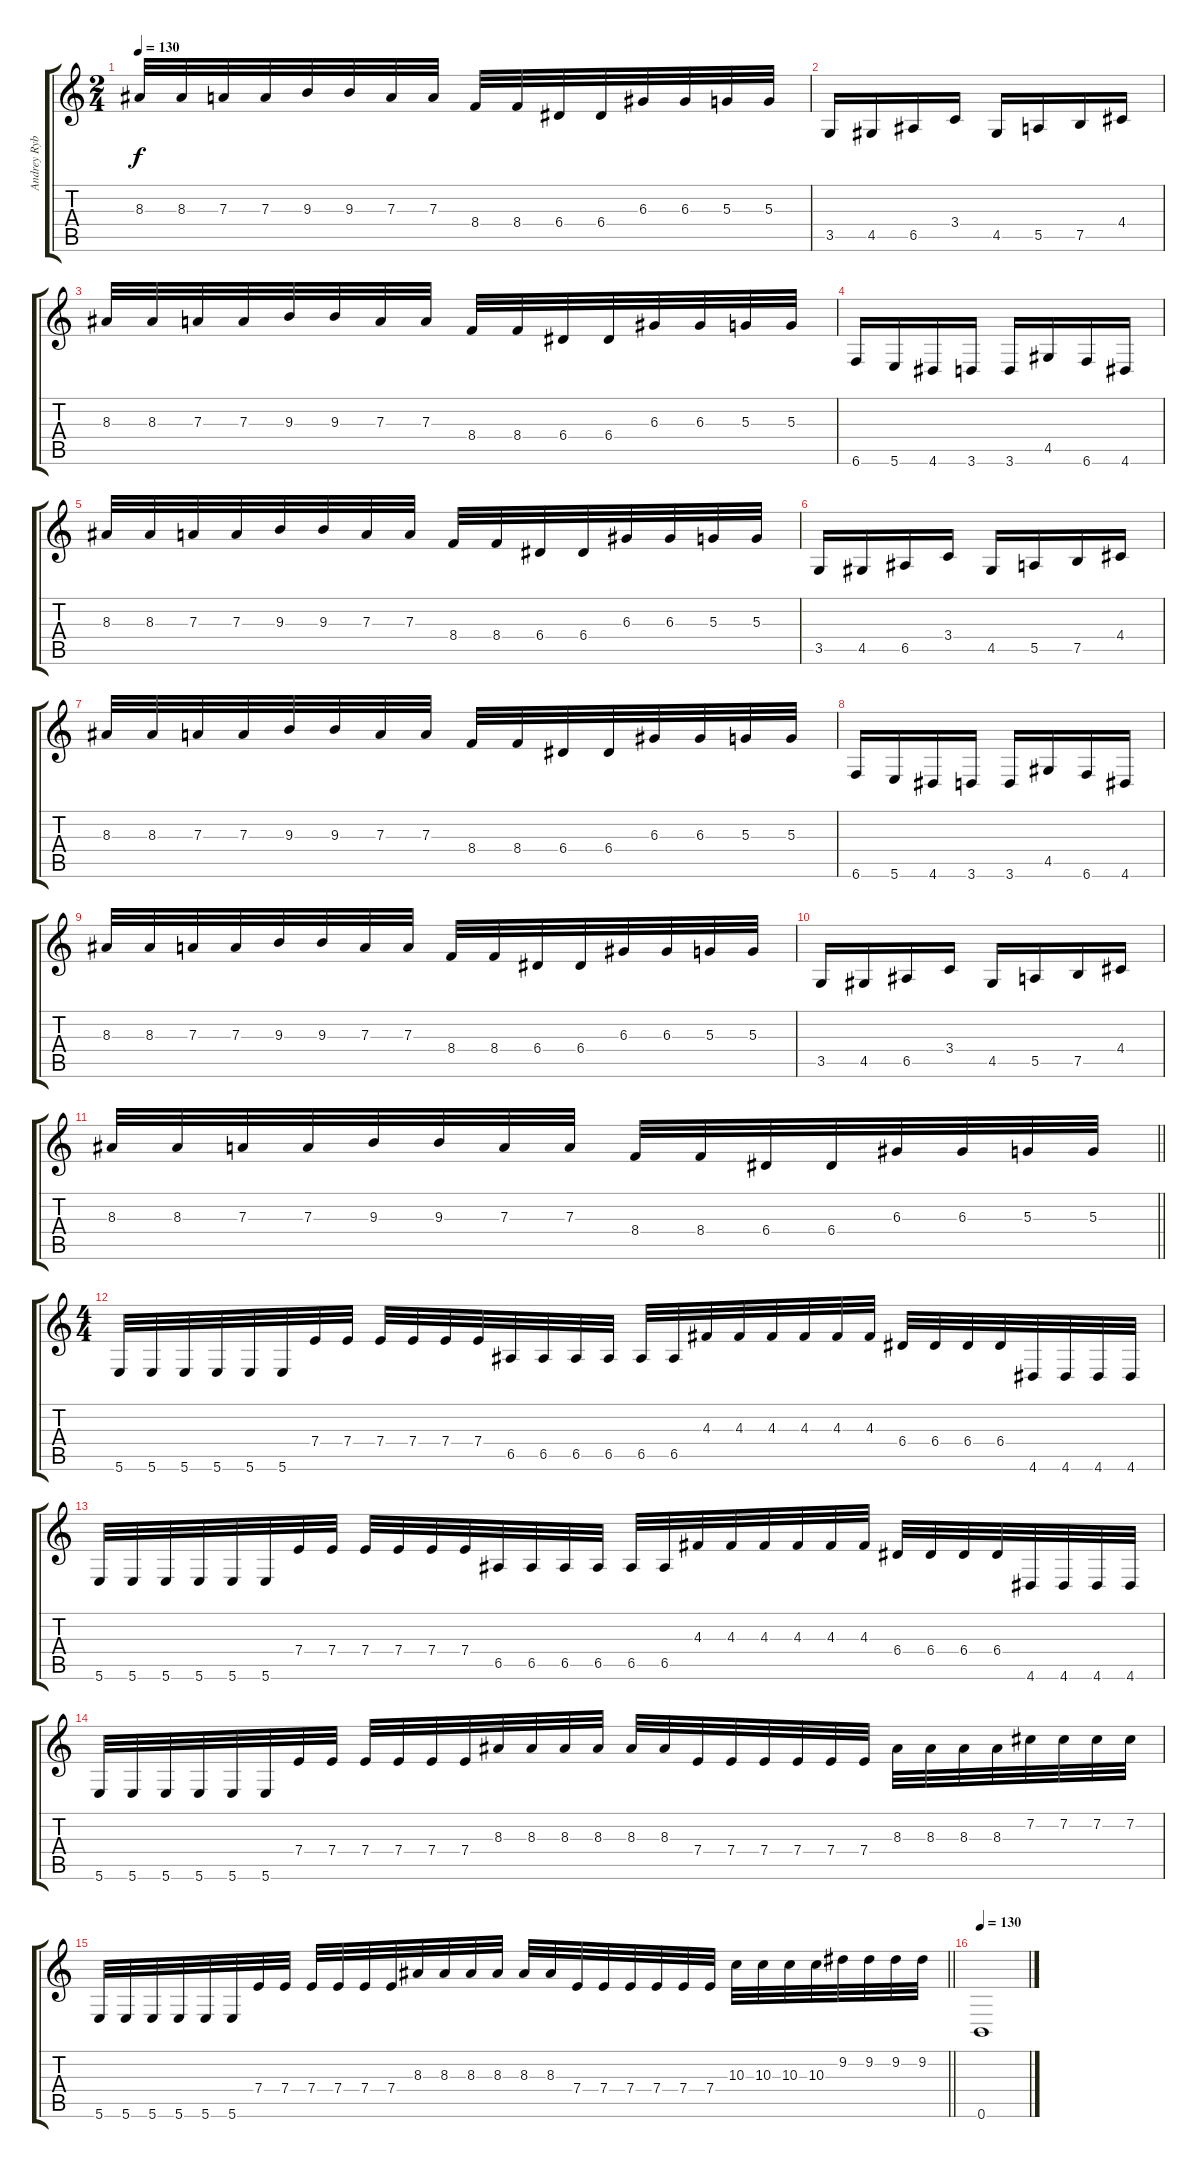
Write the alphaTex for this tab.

\track ("Andrey Rybakov" "Andrey Ryb") {instrument distortionguitar}
\staff {score tabs}
\tuning (B3 Gb3 D3 A2 E2 B1) {hide}
\ts (2 4)
\tempo 130
\clef g2
\ks c
8.3.32{dy f} 8.3.32 7.3.32 7.3.32 9.3.32 9.3.32 7.3.32 7.3.32 8.4.32 8.4.32 6.4.32 6.4.32 6.3.32 6.3.32 5.3.32 5.3.32 |
3.5.16 4.5.16 6.5.16 3.4.16 4.5.16 5.5.16 7.5.16 4.4.16 |
8.3.32 8.3.32 7.3.32 7.3.32 9.3.32 9.3.32 7.3.32 7.3.32 8.4.32 8.4.32 6.4.32 6.4.32 6.3.32 6.3.32 5.3.32 5.3.32 |
6.6.16 5.6.16 4.6.16 3.6.16 3.6.16 4.5.16 6.6.16 4.6.16 |
8.3.32 8.3.32 7.3.32 7.3.32 9.3.32 9.3.32 7.3.32 7.3.32 8.4.32 8.4.32 6.4.32 6.4.32 6.3.32 6.3.32 5.3.32 5.3.32 |
3.5.16 4.5.16 6.5.16 3.4.16 4.5.16 5.5.16 7.5.16 4.4.16 |
8.3.32 8.3.32 7.3.32 7.3.32 9.3.32 9.3.32 7.3.32 7.3.32 8.4.32 8.4.32 6.4.32 6.4.32 6.3.32 6.3.32 5.3.32 5.3.32 |
6.6.16 5.6.16 4.6.16 3.6.16 3.6.16 4.5.16 6.6.16 4.6.16 |
8.3.32 8.3.32 7.3.32 7.3.32 9.3.32 9.3.32 7.3.32 7.3.32 8.4.32 8.4.32 6.4.32 6.4.32 6.3.32 6.3.32 5.3.32 5.3.32 |
3.5.16 4.5.16 6.5.16 3.4.16 4.5.16 5.5.16 7.5.16 4.4.16 |
\barLineRight lightlight
8.3.32 8.3.32 7.3.32 7.3.32 9.3.32 9.3.32 7.3.32 7.3.32 8.4.32 8.4.32 6.4.32 6.4.32 6.3.32 6.3.32 5.3.32 5.3.32 |
\ts (4 4)
\section ("" "")
5.6.32 5.6.32 5.6.32 5.6.32 5.6.32 5.6.32 7.4.32 7.4.32 7.4.32 7.4.32 7.4.32 7.4.32 6.5.32 6.5.32 6.5.32 6.5.32 6.5.32 6.5.32 4.3.32 4.3.32 4.3.32 4.3.32 4.3.32 4.3.32 6.4.32 6.4.32 6.4.32 6.4.32 4.6.32 4.6.32 4.6.32 4.6.32 |
5.6.32 5.6.32 5.6.32 5.6.32 5.6.32 5.6.32 7.4.32 7.4.32 7.4.32 7.4.32 7.4.32 7.4.32 6.5.32 6.5.32 6.5.32 6.5.32 6.5.32 6.5.32 4.3.32 4.3.32 4.3.32 4.3.32 4.3.32 4.3.32 6.4.32 6.4.32 6.4.32 6.4.32 4.6.32 4.6.32 4.6.32 4.6.32 |
5.6.32 5.6.32 5.6.32 5.6.32 5.6.32 5.6.32 7.4.32 7.4.32 7.4.32 7.4.32 7.4.32 7.4.32 8.3.32 8.3.32 8.3.32 8.3.32 8.3.32 8.3.32 7.4.32 7.4.32 7.4.32 7.4.32 7.4.32 7.4.32 8.3.32 8.3.32 8.3.32 8.3.32 7.2.32 7.2.32 7.2.32 7.2.32 |
\barLineRight lightlight
5.6.32 5.6.32 5.6.32 5.6.32 5.6.32 5.6.32 7.4.32 7.4.32 7.4.32 7.4.32 7.4.32 7.4.32 8.3.32 8.3.32 8.3.32 8.3.32 8.3.32 8.3.32 7.4.32 7.4.32 7.4.32 7.4.32 7.4.32 7.4.32 10.3.32 10.3.32 10.3.32 10.3.32 9.2.32 9.2.32 9.2.32 9.2.32 |
\section ("" "")
\tempo 130
0.6.1
